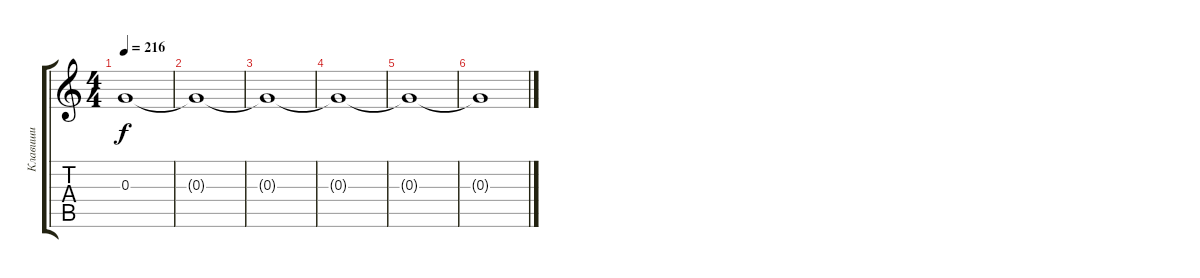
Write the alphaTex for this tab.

\track ("Клавиши" "Клавиши") {instrument electricguitarjazz}
\staff {score tabs}
\tuning (E4 B3 G3 D3 A2 E2) {hide}
\ts (4 4)
\tempo 216
\clef g2
\ks c
0.3.1{dy f} |
0.3{t}.1 |
0.3{t}.1 |
0.3{t}.1 |
0.3{t}.1 |
0.3{t}.1
